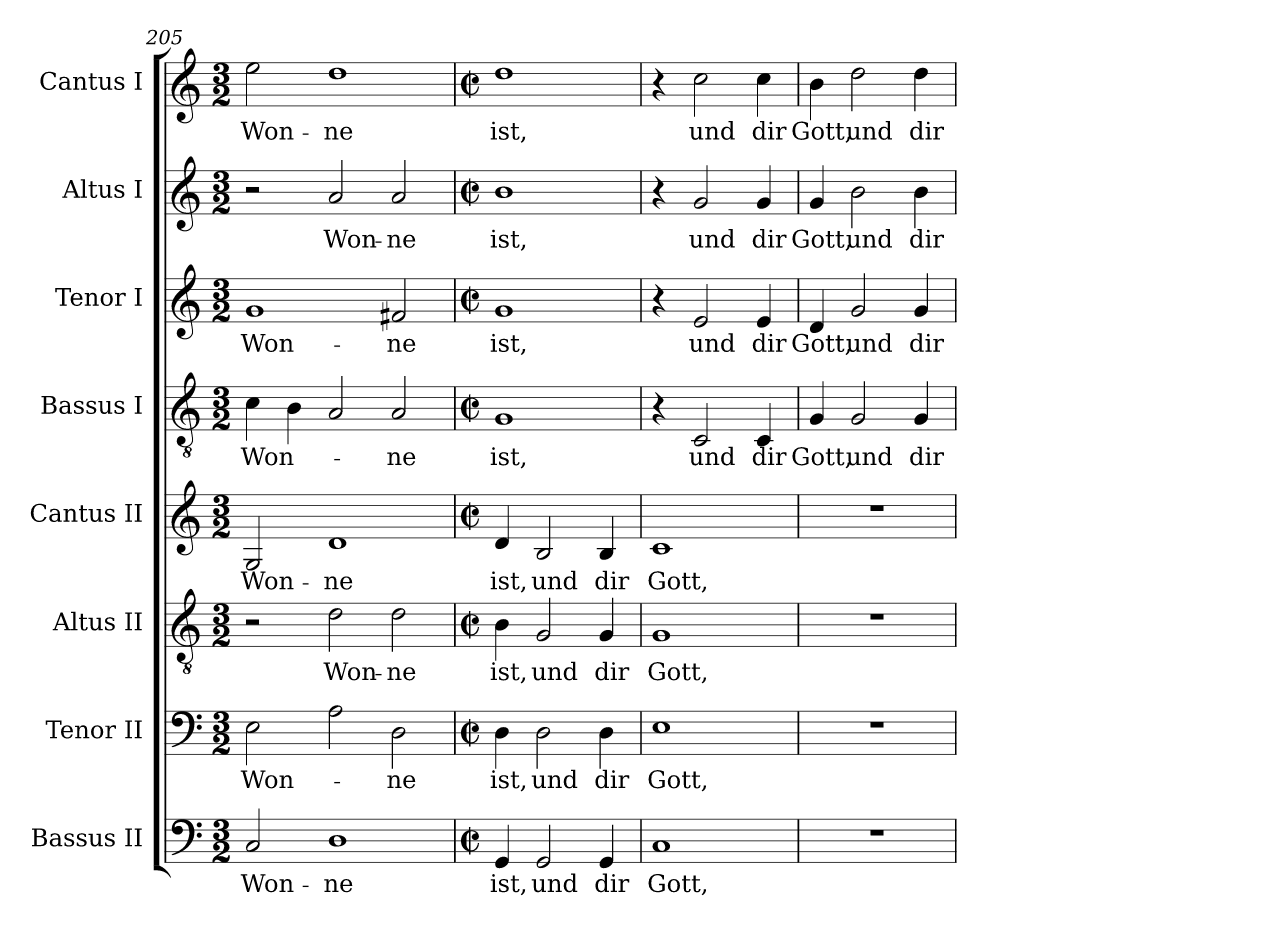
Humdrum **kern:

**kern	**text	**kern	**text	**kern	**text	**kern	**text	**kern	**text	**kern	**text	**kern	**text	**kern	**text
*part8	*part8	*part7	*part7	*part6	*part6	*part5	*part5	*part4	*part4	*part3	*part3	*part2	*part2	*part1	*part1
*staff8	*staff8	*staff7	*staff7	*staff6	*staff6	*staff5	*staff5	*staff4	*staff4	*staff3	*staff3	*staff2	*staff2	*staff1	*staff1
*I"Bassus II	*	*I"Tenor II	*	*I"Altus II	*	*I"Cantus II	*	*I"Bassus I	*	*I"Tenor I	*	*I"Altus I	*	*I"Cantus I	*
*I'B2	*	*I'T2	*	*I'A2	*	*I'C2	*	*I'B1	*	*I'T1	*	*I'A1	*	*I'C1	*
*clefF4	*	*clefF4	*	*clefGv2	*	*clefG2	*	*clefGv2	*	*clefG2	*	*clefG2	*	*clefG2	*
*k[]	*	*k[]	*	*k[]	*	*k[]	*	*k[]	*	*k[]	*	*k[]	*	*k[]	*
*C:	*	*C:	*	*C:	*	*C:	*	*C:	*	*C:	*	*C:	*	*C:	*
*M3/2	*	*M3/2	*	*M3/2	*	*M3/2	*	*M3/2	*	*M3/2	*	*M3/2	*	*M3/2	*
=205	=205	=205	=205	=205	=205	=205	=205	=205	=205	=205	=205	=205	=205	=205	=205
!	!LO:LY:b	!	!	!	!	!	!	!	!	!	!	!	!	!	!
!	!	!	!LO:LY:b	!	!	!	!	!	!	!	!	!	!	!	!
!	!	!	!	!	!	!	!LO:LY:b	!	!	!	!	!	!	!	!
!	!	!	!	!	!	!	!	!	!LO:LY:b	!	!	!	!	!	!
!	!	!	!	!	!	!	!	!	!	!	!LO:LY:b	!	!	!	!
!	!	!	!	!	!	!	!	!	!	!	!	!	!	!	!LO:LY:b
2C/	Won-	2E\	Won-	2r	.	2G/	Won-	4c\	Won-	1g	Won-	2r	.	2ee\	Won-
.	.	.	.	.	.	.	.	4B\	.	.	.	.	.	.	.
!	!LO:LY:b	!	!	!	!	!	!	!	!	!	!	!	!	!	!
!	!	!	!	!	!LO:LY:b	!	!	!	!	!	!	!	!	!	!
!	!	!	!	!	!	!	!LO:LY:b	!	!	!	!	!	!	!	!
!	!	!	!	!	!	!	!	!	!	!	!	!	!LO:LY:b	!	!
!	!	!	!	!	!	!	!	!	!	!	!	!	!	!	!LO:LY:b
1D	-ne	2A\	.	2d\	Won-	1d	-ne	2A/	.	.	.	2a/	Won-	1dd	-ne
!	!	!	!LO:LY:b	!	!	!	!	!	!	!	!	!	!	!	!
!	!	!	!	!	!LO:LY:b	!	!	!	!	!	!	!	!	!	!
!	!	!	!	!	!	!	!	!	!LO:LY:b	!	!	!	!	!	!
!	!	!	!	!	!	!	!	!	!	!	!LO:LY:b	!	!	!	!
!	!	!	!	!	!	!	!	!	!	!	!	!	!LO:LY:b	!	!
.	.	2D\	-ne	2d\	-ne	.	.	2A/	-ne	2f#X/	-ne	2a/	-ne	.	.
!!LO:PB:g=z
=206	=206	=206	=206	=206	=206	=206	=206	=206	=206	=206	=206	=206	=206	=206	=206
*M2/2	*	*M2/2	*	*M2/2	*	*M2/2	*	*M2/2	*	*M2/2	*	*M2/2	*	*M2/2	*
*met(c|)	*	*met(c|)	*	*met(c|)	*	*met(c|)	*	*met(c|)	*	*met(c|)	*	*met(c|)	*	*met(c|)	*
!	!LO:LY:b	!	!	!	!	!	!	!	!	!	!	!	!	!	!
!	!	!	!LO:LY:b	!	!	!	!	!	!	!	!	!	!	!	!
!	!	!	!	!	!LO:LY:b	!	!	!	!	!	!	!	!	!	!
!	!	!	!	!	!	!	!LO:LY:b	!	!	!	!	!	!	!	!
!	!	!	!	!	!	!	!	!	!LO:LY:b	!	!	!	!	!	!
!	!	!	!	!	!	!	!	!	!	!	!LO:LY:b	!	!	!	!
!	!	!	!	!	!	!	!	!	!	!	!	!	!LO:LY:b	!	!
!	!	!	!	!	!	!	!	!	!	!	!	!	!	!	!LO:LY:b
4GG/	ist,	4D\	ist,	4B\	ist,	4d/	ist,	1G	ist,	1g	ist,	1b	ist,	1dd	ist,
!	!LO:LY:b	!	!	!	!	!	!	!	!	!	!	!	!	!	!
!	!	!	!LO:LY:b	!	!	!	!	!	!	!	!	!	!	!	!
!	!	!	!	!	!LO:LY:b	!	!	!	!	!	!	!	!	!	!
!	!	!	!	!	!	!	!LO:LY:b	!	!	!	!	!	!	!	!
2GG/	und	2D\	und	2G/	und	2B/	und	.	.	.	.	.	.	.	.
!	!LO:LY:b	!	!	!	!	!	!	!	!	!	!	!	!	!	!
!	!	!	!LO:LY:b	!	!	!	!	!	!	!	!	!	!	!	!
!	!	!	!	!	!LO:LY:b	!	!	!	!	!	!	!	!	!	!
!	!	!	!	!	!	!	!LO:LY:b	!	!	!	!	!	!	!	!
4GG/	dir	4D\	dir	4G/	dir	4B/	dir	.	.	.	.	.	.	.	.
=207	=207	=207	=207	=207	=207	=207	=207	=207	=207	=207	=207	=207	=207	=207	=207
!	!LO:LY:b	!	!	!	!	!	!	!	!	!	!	!	!	!	!
!	!	!	!LO:LY:b	!	!	!	!	!	!	!	!	!	!	!	!
!	!	!	!	!	!LO:LY:b	!	!	!	!	!	!	!	!	!	!
!	!	!	!	!	!	!	!LO:LY:b	!	!	!	!	!	!	!	!
1C	Gott,	1E	Gott,	1G	Gott,	1c	Gott,	4r	.	4r	.	4r	.	4r	.
!	!	!	!	!	!	!	!	!	!LO:LY:b	!	!	!	!	!	!
!	!	!	!	!	!	!	!	!	!	!	!LO:LY:b	!	!	!	!
!	!	!	!	!	!	!	!	!	!	!	!	!	!LO:LY:b	!	!
!	!	!	!	!	!	!	!	!	!	!	!	!	!	!	!LO:LY:b
.	.	.	.	.	.	.	.	2C/	und	2e/	und	2g/	und	2cc\	und
!	!	!	!	!	!	!	!	!	!LO:LY:b	!	!	!	!	!	!
!	!	!	!	!	!	!	!	!	!	!	!LO:LY:b	!	!	!	!
!	!	!	!	!	!	!	!	!	!	!	!	!	!LO:LY:b	!	!
!	!	!	!	!	!	!	!	!	!	!	!	!	!	!	!LO:LY:b
.	.	.	.	.	.	.	.	4C/	dir	4e/	dir	4g/	dir	4cc\	dir
=208	=208	=208	=208	=208	=208	=208	=208	=208	=208	=208	=208	=208	=208	=208	=208
!	!	!	!	!	!	!	!	!	!LO:LY:b	!	!	!	!	!	!
!	!	!	!	!	!	!	!	!	!	!	!LO:LY:b	!	!	!	!
!	!	!	!	!	!	!	!	!	!	!	!	!	!LO:LY:b	!	!
!	!	!	!	!	!	!	!	!	!	!	!	!	!	!	!LO:LY:b
1r	.	1r	.	1r	.	1r	.	4G/	Gott,	4d/	Gott,	4g/	Gott,	4b\	Gott,
!	!	!	!	!	!	!	!	!	!LO:LY:b	!	!	!	!	!	!
!	!	!	!	!	!	!	!	!	!	!	!LO:LY:b	!	!	!	!
!	!	!	!	!	!	!	!	!	!	!	!	!	!LO:LY:b	!	!
!	!	!	!	!	!	!	!	!	!	!	!	!	!	!	!LO:LY:b
.	.	.	.	.	.	.	.	2G/	und	2g/	und	2b\	und	2dd\	und
!	!	!	!	!	!	!	!	!	!LO:LY:b	!	!	!	!	!	!
!	!	!	!	!	!	!	!	!	!	!	!LO:LY:b	!	!	!	!
!	!	!	!	!	!	!	!	!	!	!	!	!	!LO:LY:b	!	!
!	!	!	!	!	!	!	!	!	!	!	!	!	!	!	!LO:LY:b
.	.	.	.	.	.	.	.	4G/	dir	4g/	dir	4b\	dir	4dd\	dir
=	=	=	=	=	=	=	=	=	=	=	=	=	=	=	=
*-	*-	*-	*-	*-	*-	*-	*-	*-	*-	*-	*-	*-	*-	*-	*-
